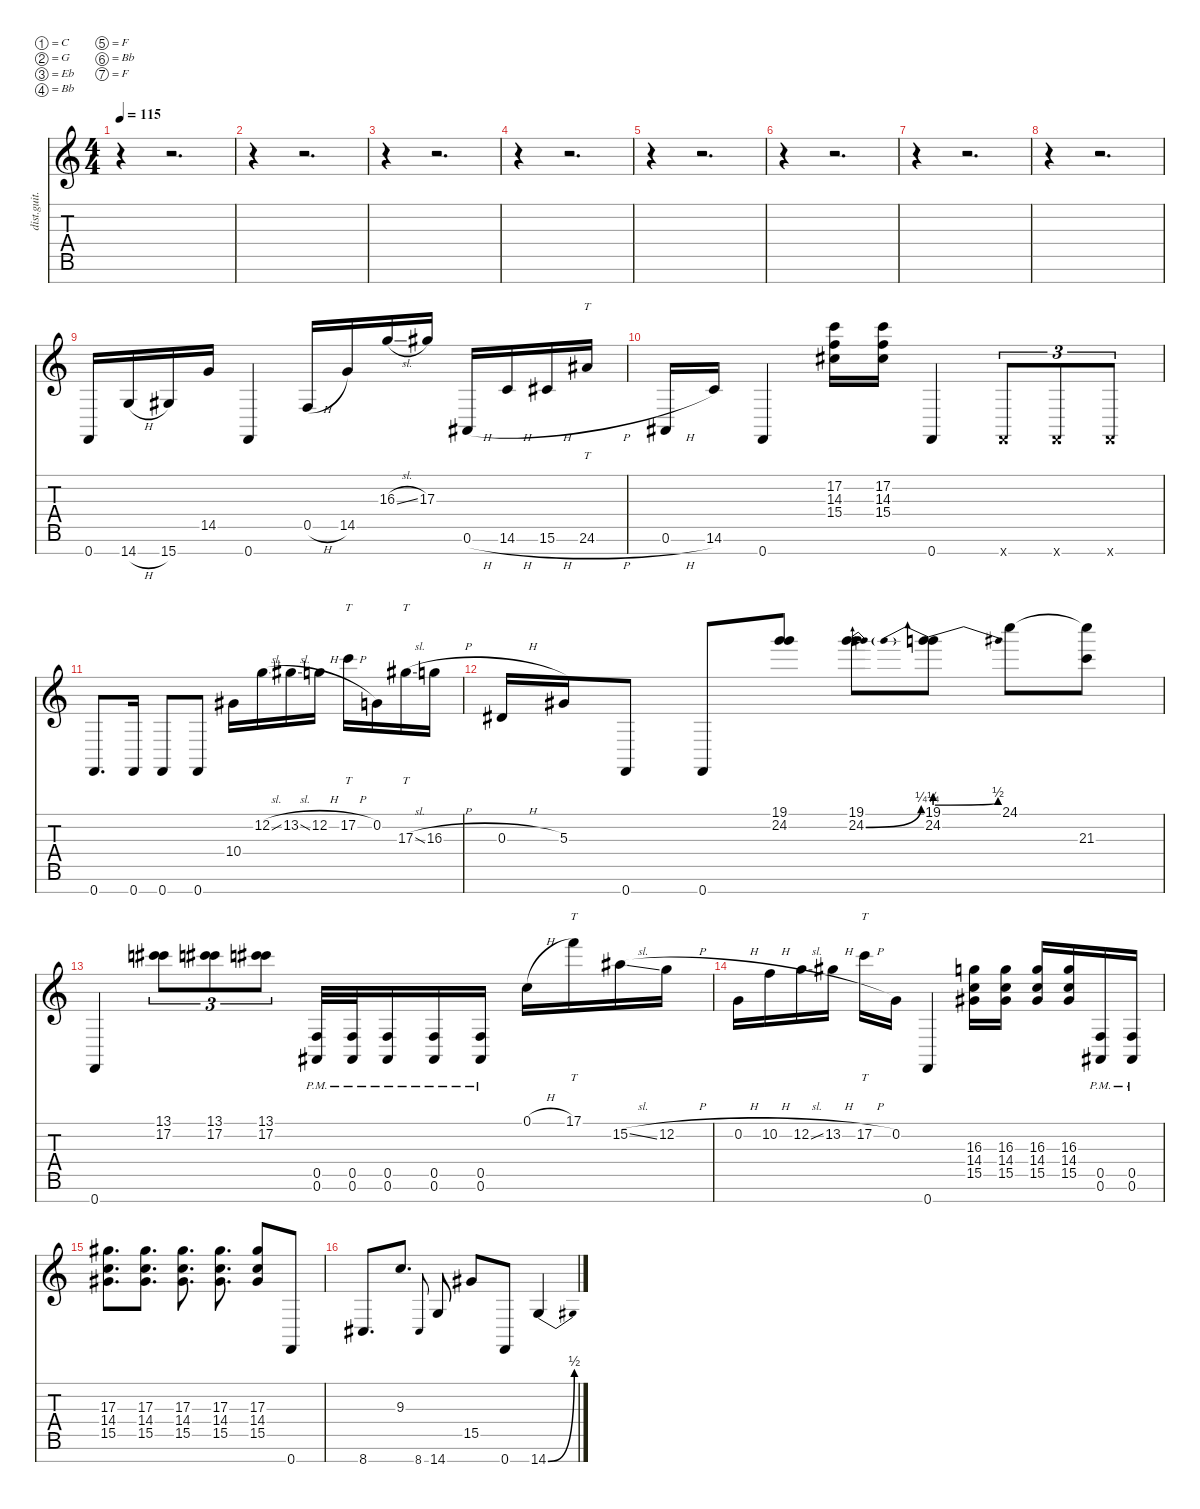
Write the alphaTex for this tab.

\defaultSystemsLayout 4
\hideDynamics
\bracketExtendMode nobrackets
\track ("Rhythm " "dist.guit.") {instrument distortionguitar}
\staff {score tabs}
\tuning (C4 G3 Eb3 Bb2 F2 Bb1 F1)
\ts (4 4)
\tempo 115
\clef g2
\ks c
r.4{dy f} r.2{d} |
r.4 r.2{d} |
r.4 r.2{d} |
r.4 r.2{d} |
r.4 r.2{d} |
r.4 r.2{d} |
r.4 r.2{d} |
r.4 r.2{d} |
0.7.16 14.7{h}.16 15.7{acc #}.16 14.5.16 0.7.4 0.5{h}.16 14.5.16 16.3{sl}.16 17.3{acc #}.16 0.6{h acc #}.16 14.6{h}.16 15.6{h acc #}.16 24.6{h acc #}.16{tt} |
0.6{h acc #}.16 14.6.16 0.7.4 (17.2 14.3 15.4{acc #}).16 (17.2 14.3 15.4{acc #}).16 0.7.4 0.7{x}.8{tu (3 2)} 0.7{x}.8{tu (3 2)} 0.7{x}.8{tu (3 2)} |
0.7.8{d} 0.7.16 0.7.8 0.7.8 10.4{acc #}.16 12.2{sl}.16 13.2{sl acc #}.16 12.2{h}.16 17.2{h}.16{tt} 0.2.16 17.3{sl acc #}.16{tt} 16.3{h}.16 |
0.3{h acc #}.16 5.3{acc #}.16 0.7.8 0.7.8 (19.1 24.2).8 (19.1 24.2{be (bend 0 0 15 1)}).8 (19.1 24.2{be (prebendbend 0 1 60 2)}).8 24.1.8 (24.1{t} 21.3).8 |
0.7.4 (13.1{acc #} 17.2).8{tu (3 2)} (13.1{acc #} 17.2).8{tu (3 2)} (13.1{acc #} 17.2).8{tu (3 2)} (0.5{pm} 0.6{pm acc #}).32 (0.5{pm} 0.6{pm acc #}).32 (0.5{pm} 0.6{pm acc #}).16 (0.5{pm} 0.6{pm acc #}).16 (0.5{pm} 0.6{pm acc #}).16 0.1{h}.16 17.1.16{tt} 15.2{sl acc #}.16 12.2{h}.16 |
0.2{h}.16 10.2{h}.16 12.2{sl}.16 13.2{h acc #}.16 17.2{h}.16{tt} 0.2.16 0.7.4 (16.3 14.4 15.5{acc #}).16 (16.3 14.4 15.5{acc #}).16 (16.3 14.4 15.5{acc #}).16 (16.3 14.4 15.5{acc #}).16 (0.5{pm} 0.6{pm acc #}).16 (0.5{pm} 0.6{pm acc #}).16 |
(17.3{acc #} 14.4 15.5{acc #}).8{d} (17.3{acc #} 14.4 15.5{acc #}).8{d} (17.3{acc #} 14.4 15.5{acc #}).8{d} (17.3{acc #} 14.4 15.5{acc #}).8{d} (17.3{acc #} 14.4 15.5{acc #}).8 0.7.8 |
8.7{acc #}.8{d} 9.3.8{d} 8.7{acc #}.8{gr onbeat} 14.7.8 15.5{acc #}.8 0.7.8 14.7{be (bend 0 0 15 2)}.4
